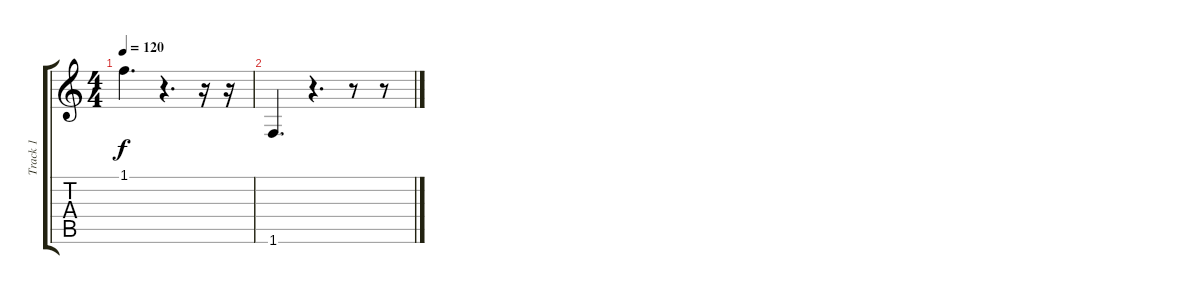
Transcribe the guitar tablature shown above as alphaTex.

\track ("Track 1" "Track 1") {instrument acousticguitarsteel}
\staff {score tabs}
\tuning (E4 B3 G3 D3 A2 E2) {hide}
\ts (4 4)
\tempo 120
\clef g2
\ks c
1.1.4{d dy f instrument acousticguitarsteel} r.4{d} r.16 r.16 |
1.6.4{d} r.4{d} r.8 r.8
